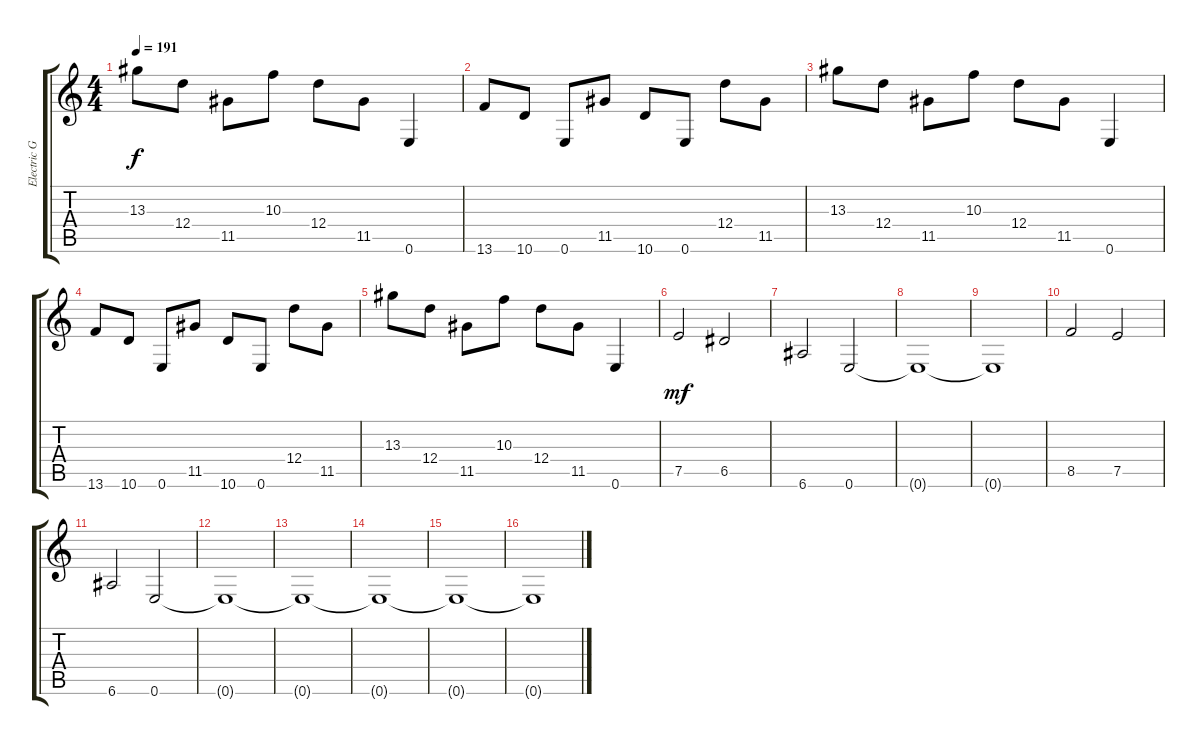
\track ("Electric Guitar Right" "Electric G") {instrument distortionguitar}
\staff {score tabs}
\tuning (E4 B3 G3 D3 A2 E2) {hide}
\ts (4 4)
\tempo 191
\clef g2
\ks c
13.3.8{dy f} 12.4.8 11.5.8 10.3.8 12.4.8 11.5.8 0.6.4 |
13.6.8 10.6.8 0.6.8 11.5.8 10.6.8 0.6.8 12.4.8 11.5.8 |
13.3.8 12.4.8 11.5.8 10.3.8 12.4.8 11.5.8 0.6.4 |
13.6.8 10.6.8 0.6.8 11.5.8 10.6.8 0.6.8 12.4.8 11.5.8 |
13.3.8 12.4.8 11.5.8 10.3.8 12.4.8 11.5.8 0.6.4 |
7.5.2{dy mf} 6.5.2 |
6.6.2 0.6.2 |
0.6{t}.1 |
0.6{t}.1 |
8.5.2 7.5.2 |
6.6.2 0.6.2 |
0.6{t}.1{volume 11} |
0.6{t}.1 |
0.6{t}.1{volume 6} |
0.6{t}.1 |
0.6{t}.1
